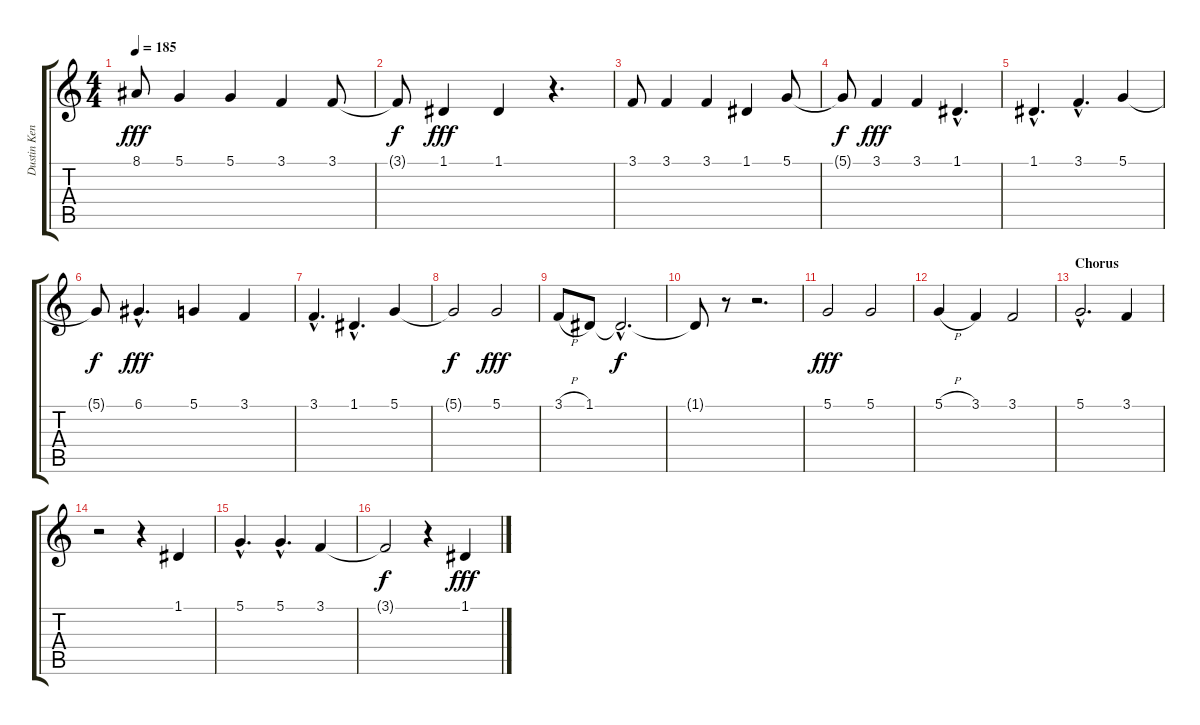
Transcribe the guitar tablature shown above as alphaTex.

\track ("Dustin Kensrue (Vocals)" "Dustin Ken") {instrument baritonesax}
\staff {score tabs}
\tuning (D4 A3 F3 C3 G2 C2) {hide}
\ts (4 4)
\tempo 185
\clef g2
\ks c
8.1.8{dy fff} 5.1.4 5.1.4 3.1.4 3.1.8 |
3.1{t}.8{dy f} 1.1.4{dy fff} 1.1.4 r.4{d} |
3.1.8 3.1.4 3.1.4 1.1.4 5.1.8 |
5.1{t}.8{dy f} 3.1.4{dy fff} 3.1.4 1.1{hac}.4{d} |
1.1{hac}.4{d} 3.1{hac}.4{d} 5.1.4 |
5.1{t}.8{dy f} 6.1{hac}.4{d dy fff} 5.1.4 3.1.4 |
3.1{hac}.4{d} 1.1{hac}.4{d} 5.1.4 |
5.1{t}.2{dy f} 5.1.2{dy fff} |
3.1{h}.8 1.1.8 1.1{hac t}.2{d dy f} |
1.1{t}.8 r.8 r.2{d} |
5.1.2{dy fff} 5.1.2 |
5.1{h}.4 3.1.4 3.1.2 |
\section ("" "Chorus")
5.1{hac}.2{d} 3.1.4 |
r.2 r.4 1.1.4 |
5.1{hac}.4{d} 5.1{hac}.4{d} 3.1.4 |
3.1{t}.2{dy f} r.4 1.1.4{dy fff}
